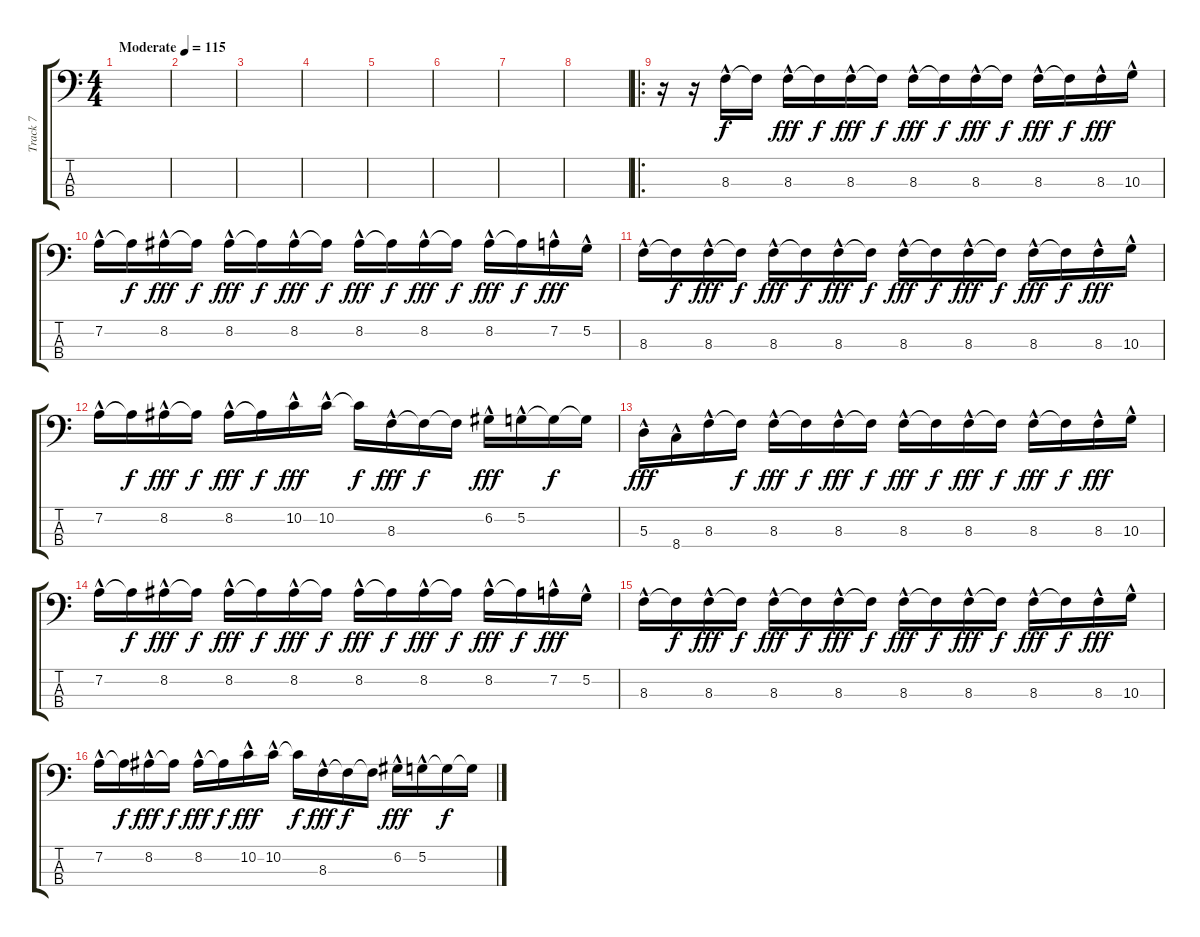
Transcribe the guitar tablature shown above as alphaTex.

\track ("Track 7" "Track 7") {instrument electricbassfinger}
\staff {score tabs}
\tuning (G2 D2 A1 E1) {hide}
\ts (4 4)
\tempo (115 "Moderate")
\clef f4
\ks c
|
|
|
|
|
|
|
|
\ro
r.16 r.16 8.3{hac}.16 8.3{t}.16{dy f} 8.3{hac}.16{dy fff} 8.3{t}.16{dy f} 8.3{hac}.16{dy fff} 8.3{t}.16{dy f} 8.3{hac}.16{dy fff} 8.3{t}.16{dy f} 8.3{hac}.16{dy fff} 8.3{t}.16{dy f} 8.3{hac}.16{dy fff} 8.3{t}.16{dy f} 8.3{hac}.16{dy fff} 10.3{hac}.16 |
7.2{hac}.16 7.2{t}.16{dy f} 8.2{hac}.16{dy fff} 8.2{t}.16{dy f} 8.2{hac}.16{dy fff} 8.2{t}.16{dy f} 8.2{hac}.16{dy fff} 8.2{t}.16{dy f} 8.2{hac}.16{dy fff} 8.2{t}.16{dy f} 8.2{hac}.16{dy fff} 8.2{t}.16{dy f} 8.2{hac}.16{dy fff} 8.2{t}.16{dy f} 7.2{hac}.16{dy fff} 5.2{hac}.16 |
8.3{hac}.16 8.3{t}.16{dy f} 8.3{hac}.16{dy fff} 8.3{t}.16{dy f} 8.3{hac}.16{dy fff} 8.3{t}.16{dy f} 8.3{hac}.16{dy fff} 8.3{t}.16{dy f} 8.3{hac}.16{dy fff} 8.3{t}.16{dy f} 8.3{hac}.16{dy fff} 8.3{t}.16{dy f} 8.3{hac}.16{dy fff} 8.3{t}.16{dy f} 8.3{hac}.16{dy fff} 10.3{hac}.16 |
7.2{hac}.16 7.2{t}.16{dy f} 8.2{hac}.16{dy fff} 8.2{t}.16{dy f} 8.2{hac}.16{dy fff} 8.2{t}.16{dy f} 10.2{hac}.16{dy fff} 10.2{hac}.16 10.2{t}.16{dy f} 8.3{hac}.16{dy fff} 8.3{t}.16{dy f} 8.3{t}.16 6.2{hac}.16{dy fff} 5.2{hac}.16 5.2{t}.16{dy f} 5.2{t}.16 |
5.3{hac}.16{dy fff} 8.4{hac}.16 8.3{hac}.16 8.3{t}.16{dy f} 8.3{hac}.16{dy fff} 8.3{t}.16{dy f} 8.3{hac}.16{dy fff} 8.3{t}.16{dy f} 8.3{hac}.16{dy fff} 8.3{t}.16{dy f} 8.3{hac}.16{dy fff} 8.3{t}.16{dy f} 8.3{hac}.16{dy fff} 8.3{t}.16{dy f} 8.3{hac}.16{dy fff} 10.3{hac}.16 |
7.2{hac}.16 7.2{t}.16{dy f} 8.2{hac}.16{dy fff} 8.2{t}.16{dy f} 8.2{hac}.16{dy fff} 8.2{t}.16{dy f} 8.2{hac}.16{dy fff} 8.2{t}.16{dy f} 8.2{hac}.16{dy fff} 8.2{t}.16{dy f} 8.2{hac}.16{dy fff} 8.2{t}.16{dy f} 8.2{hac}.16{dy fff} 8.2{t}.16{dy f} 7.2{hac}.16{dy fff} 5.2{hac}.16 |
8.3{hac}.16 8.3{t}.16{dy f} 8.3{hac}.16{dy fff} 8.3{t}.16{dy f} 8.3{hac}.16{dy fff} 8.3{t}.16{dy f} 8.3{hac}.16{dy fff} 8.3{t}.16{dy f} 8.3{hac}.16{dy fff} 8.3{t}.16{dy f} 8.3{hac}.16{dy fff} 8.3{t}.16{dy f} 8.3{hac}.16{dy fff} 8.3{t}.16{dy f} 8.3{hac}.16{dy fff} 10.3{hac}.16 |
7.2{hac}.16 7.2{t}.16{dy f} 8.2{hac}.16{dy fff} 8.2{t}.16{dy f} 8.2{hac}.16{dy fff} 8.2{t}.16{dy f} 10.2{hac}.16{dy fff} 10.2{hac}.16 10.2{t}.16{dy f} 8.3{hac}.16{dy fff} 8.3{t}.16{dy f} 8.3{t}.16 6.2{hac}.16{dy fff} 5.2{hac}.16 5.2{t}.16{dy f} 5.2{t}.16
